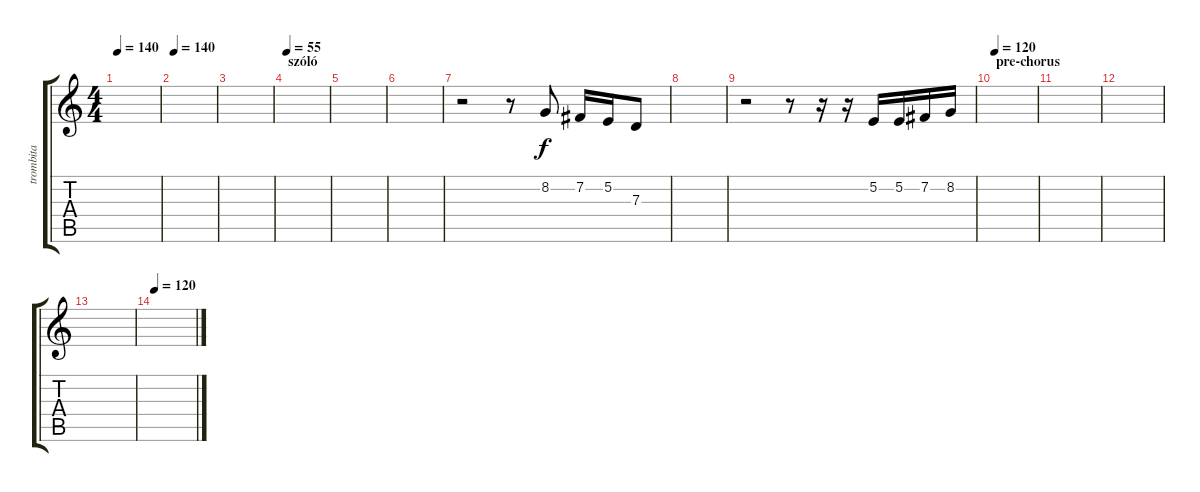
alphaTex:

\track ("trombita" "trombita") {instrument trombone}
\staff {score tabs}
\tuning (E4 B3 G3 D3 A2 E2) {hide}
\ts (4 4)
\tempo 140
\clef g2
\ks c
|
\tempo 140
|
|
\section ("" "szóló")
\tempo 55
|
|
|
r.2 r.8 8.2.8 7.2.16 5.2.16 7.3.8 |
|
r.2 r.8 r.16 r.16 5.2.16 5.2.16 7.2.16 8.2.16 |
\section ("" "pre-chorus")
\tempo 120
|
|
|
|
\tempo 120
